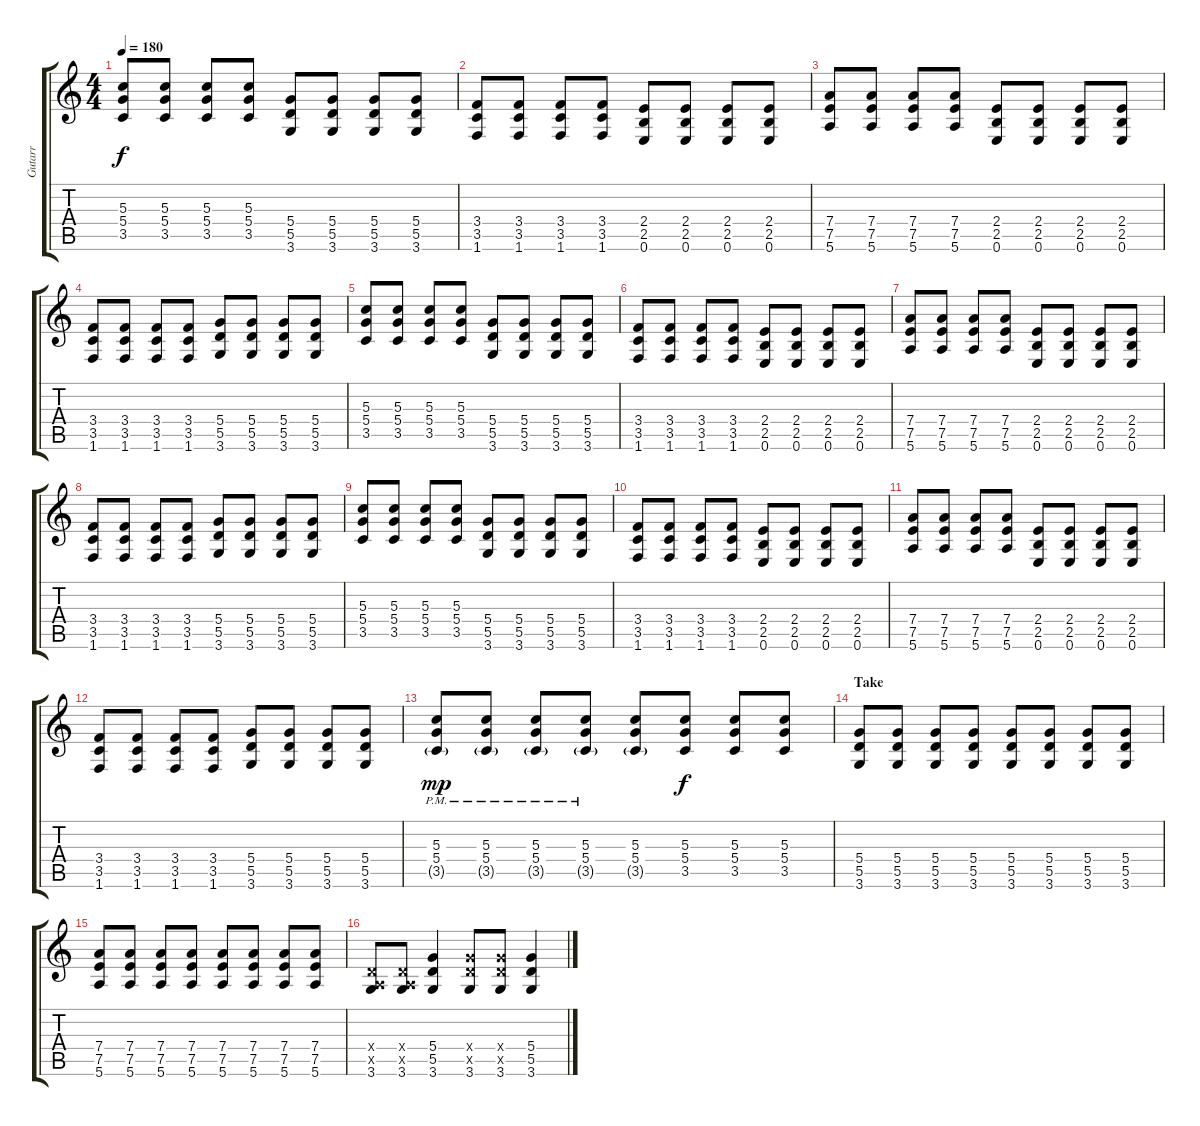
\track ("Gutarr" "Gutarr") {instrument acousticguitarnylon}
\staff {score tabs}
\tuning (E4 B3 G3 D3 A2 E2) {hide}
\ts (4 4)
\tempo 180
\clef g2
\ks c
(5.3 5.4 3.5).8{dy f} (5.3 5.4 3.5).8 (5.3 5.4 3.5).8 (5.3 5.4 3.5).8 (5.4 5.5 3.6).8 (5.4 5.5 3.6).8 (5.4 5.5 3.6).8 (5.4 5.5 3.6).8 |
(3.4 3.5 1.6).8 (3.4 3.5 1.6).8 (3.4 3.5 1.6).8 (3.4 3.5 1.6).8 (2.4 2.5 0.6).8 (2.4 2.5 0.6).8 (2.4 2.5 0.6).8 (2.4 2.5 0.6).8 |
(7.4 7.5 5.6).8 (7.4 7.5 5.6).8 (7.4 7.5 5.6).8 (7.4 7.5 5.6).8 (2.4 2.5 0.6).8 (2.4 2.5 0.6).8 (2.4 2.5 0.6).8 (2.4 2.5 0.6).8 |
(3.4 3.5 1.6).8 (3.4 3.5 1.6).8 (3.4 3.5 1.6).8 (3.4 3.5 1.6).8 (5.4 5.5 3.6).8 (5.4 5.5 3.6).8 (5.4 5.5 3.6).8 (5.4 5.5 3.6).8 |
(5.3 5.4 3.5).8 (5.3 5.4 3.5).8 (5.3 5.4 3.5).8 (5.3 5.4 3.5).8 (5.4 5.5 3.6).8 (5.4 5.5 3.6).8 (5.4 5.5 3.6).8 (5.4 5.5 3.6).8 |
(3.4 3.5 1.6).8 (3.4 3.5 1.6).8 (3.4 3.5 1.6).8 (3.4 3.5 1.6).8 (2.4 2.5 0.6).8 (2.4 2.5 0.6).8 (2.4 2.5 0.6).8 (2.4 2.5 0.6).8 |
(7.4 7.5 5.6).8 (7.4 7.5 5.6).8 (7.4 7.5 5.6).8 (7.4 7.5 5.6).8 (2.4 2.5 0.6).8 (2.4 2.5 0.6).8 (2.4 2.5 0.6).8 (2.4 2.5 0.6).8 |
(3.4 3.5 1.6).8 (3.4 3.5 1.6).8 (3.4 3.5 1.6).8 (3.4 3.5 1.6).8 (5.4 5.5 3.6).8 (5.4 5.5 3.6).8 (5.4 5.5 3.6).8 (5.4 5.5 3.6).8 |
(5.3 5.4 3.5).8 (5.3 5.4 3.5).8 (5.3 5.4 3.5).8 (5.3 5.4 3.5).8 (5.4 5.5 3.6).8 (5.4 5.5 3.6).8 (5.4 5.5 3.6).8 (5.4 5.5 3.6).8 |
(3.4 3.5 1.6).8 (3.4 3.5 1.6).8 (3.4 3.5 1.6).8 (3.4 3.5 1.6).8 (2.4 2.5 0.6).8 (2.4 2.5 0.6).8 (2.4 2.5 0.6).8 (2.4 2.5 0.6).8 |
(7.4 7.5 5.6).8 (7.4 7.5 5.6).8 (7.4 7.5 5.6).8 (7.4 7.5 5.6).8 (2.4 2.5 0.6).8 (2.4 2.5 0.6).8 (2.4 2.5 0.6).8 (2.4 2.5 0.6).8 |
(3.4 3.5 1.6).8 (3.4 3.5 1.6).8 (3.4 3.5 1.6).8 (3.4 3.5 1.6).8 (5.4 5.5 3.6).8 (5.4 5.5 3.6).8 (5.4 5.5 3.6).8 (5.4 5.5 3.6).8 |
(5.3{pm} 5.4{pm} 3.5{g}).8{dy mp} (5.3{pm} 5.4{pm} 3.5{g}).8 (5.3{pm} 5.4{pm} 3.5{g}).8 (5.3{pm} 5.4{pm} 3.5{g}).8 (5.3 5.4 3.5{g}).8 (5.3 5.4 3.5).8{dy f} (5.3 5.4 3.5).8 (5.3 5.4 3.5).8 |
\section ("" "Take")
(5.4 5.5 3.6).8 (5.4 5.5 3.6).8 (5.4 5.5 3.6).8 (5.4 5.5 3.6).8 (5.4 5.5 3.6).8 (5.4 5.5 3.6).8 (5.4 5.5 3.6).8 (5.4 5.5 3.6).8 |
(7.4 7.5 5.6).8 (7.4 7.5 5.6).8 (7.4 7.5 5.6).8 (7.4 7.5 5.6).8 (7.4 7.5 5.6).8 (7.4 7.5 5.6).8 (7.4 7.5 5.6).8 (7.4 7.5 5.6).8 |
(0.4{x} 0.5{x} 3.6).8 (0.4{x} 0.5{x} 3.6).8 (5.4 5.5 3.6).4 (5.4{x} 5.5{x} 3.6).8 (5.4{x} 5.5{x} 3.6).8 (5.4 5.5 3.6).4
